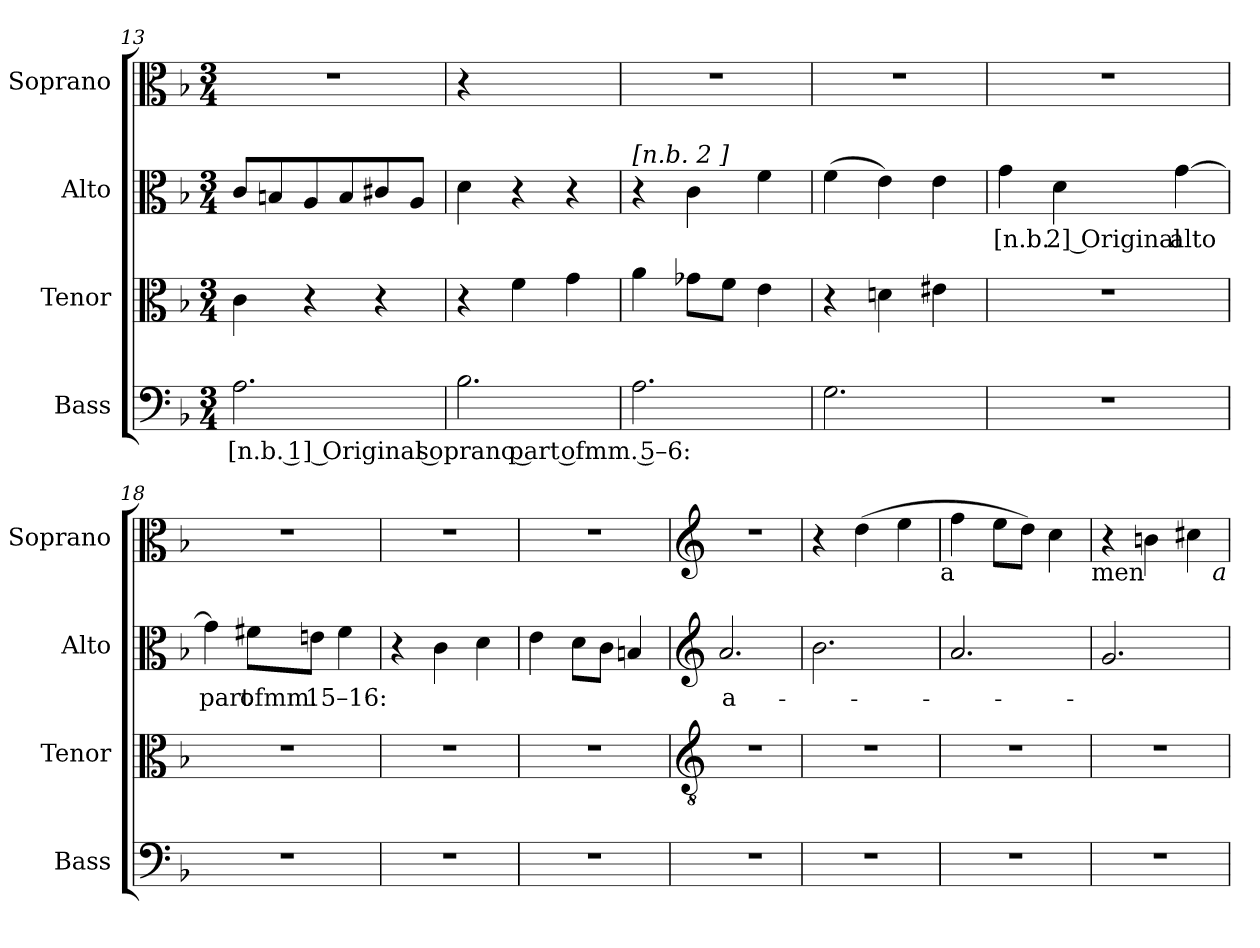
**kern	**text	**kern	**kern	**text	**kern
*part4	*part4	*part3	*part2	*part2	*part1
*staff4	*staff4	*staff3	*staff2	*staff2	*staff1
*I"Bass	*	*I"Tenor	*I"Alto	*	*I"Soprano
*I'Bass	*	*I'Tenor	*I'Alto	*	*I'Soprano
*clefF4	*	*clefC3	*clefC3	*	*clefC3
*k[b-]	*	*k[b-]	*k[b-]	*	*k[b-]
*F:	*	*F:	*F:	*	*F:
*M3/4	*	*M3/4	*M3/4	*	*M3/4
=13	=13	=13	=13	=13	=13
!	!LO:LY:b:rj	!	!	!	!
2.A\	[n.b. 1] Original soprano part ofmm. 5–6:	4c\	8c/L	.	2.r
.	.	.	8Bn/	.	.
.	.	4r	8A/	.	.
.	.	.	8B/	.	.
.	.	4r	8c#X/	.	.
.	.	.	8A/J	.	.
=14	=14	=14	=14	=14	=14
2.B-\	.	4r	4d\	.	4r
.	.	4f\	4r	.	2ryy
.	.	4g\	4r	.	.
=15	=15	=15	=15	=15	=15
!	!	!	!LO:TX:a:t=[n.b. 2 ]	!	!
2.A\	.	4a\	4r	.	2.r
.	.	8g-X\L	4c\	.	.
.	.	8f\J	.	.	.
.	.	4e\	4f\	.	.
=16	=16	=16	=16	=16	=16
2.G\	.	4r	(>4f\	.	2.r
.	.	4dn\	4e\)	.	.
.	.	4e#X\	4e\	.	.
!!LO:LB:g=z
=17	=17	=17	=17	=17	=17
!	!	!	!	!LO:LY:b	!
2.r	.	2.r	4g\	[n.b.	2.r
!	!	!	!	!LO:LY:b:rj	!
.	.	.	4d\	2] Original	.
!	!	!	!	!LO:LY:b	!
.	.	.	[>4g\	alto	.
=18	=18	=18	=18	=18	=18
!	!	!	!	!LO:LY:b	!
2.r	.	2.r	4g\]	part	2.r
!	!	!	!	!LO:LY:b	!
.	.	.	8f#X\L	ofmm.	.
!	!	!	!	!LO:LY:b	!
.	.	.	8en\J	15–16:	.
.	.	.	4f#\	.	.
!!LO:LB:g=z
=19	=19	=19	=19	=19	=19
2.r	.	2.r	4r	.	2.r
.	.	.	4c\	.	.
.	.	.	4d\	.	.
=20	=20	=20	=20	=20	=20
2.r	.	2.r	4e\	.	2.r
.	.	.	8d\L	.	.
.	.	.	8c\J	.	.
.	.	.	4Bn/	.	.
!!LO:PB:g=z
=21	=21	=21	=21	=21	=21
*	*	*clefGv2	*clefG2	*	*clefG2
!LO:N:vis=1	!	!LO:N:vis=1	!	!LO:LY:b	!LO:N:vis=1
2.r	.	2.r	2.a/	a-	2.r
=22	=22	=22	=22	=22	=22
!LO:N:vis=1	!	!LO:N:vis=1	!	!	!
2.r	.	2.r	2.b-\	.	4r
.	.	.	.	.	(>4dd\
.	.	.	.	.	4ee\
!	!	!	!	!	!LO:TX:b:t=a
=23	=23	=23	=23	=23	=23
!LO:N:vis=1	!	!LO:N:vis=1	!	!	!
2.r	.	2.r	2.a/	.	4ff>\
.	.	.	.	.	8ee\L
.	.	.	.	.	8dd\J)
.	.	.	.	.	4cc\
!	!	!	!	!	!LO:TX:b:t=men
=24	=24	=24	=24	=24	=24
!LO:N:vis=1	!	!LO:N:vis=1	!	!	!
2.r	.	2.r	2.g/	.	4r
.	.	.	.	.	4bn\
.	.	.	.	.	4cc#X\
!	!	!	!	!	!LO:TX:b:i:t=a
=	=	=	=	=	=
*-	*-	*-	*-	*-	*-
